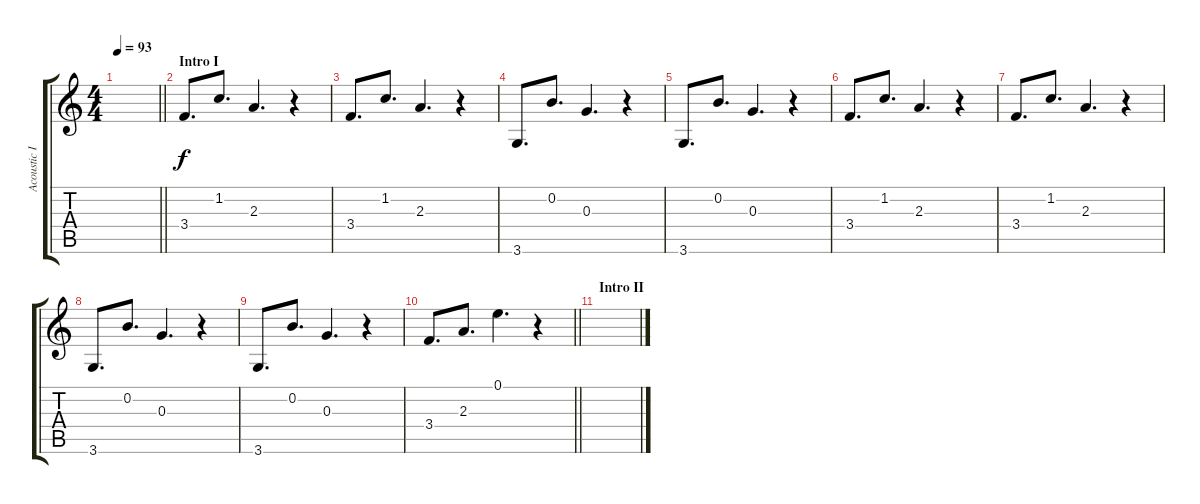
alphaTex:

\track ("Acoustic II" "Acoustic I") {instrument acousticguitarnylon}
\staff {score tabs}
\tuning (E4 B3 G3 D3 A2 E2) {hide}
\ts (4 4)
\tempo 93
\clef g2
\barLineRight lightlight
\ks c
|
\section ("" "Intro I")
3.4.8{d} 1.2.8{d} 2.3.4{d} r.4 |
3.4.8{d} 1.2.8{d} 2.3.4{d} r.4 |
3.6.8{d} 0.2.8{d} 0.3.4{d} r.4 |
3.6.8{d} 0.2.8{d} 0.3.4{d} r.4 |
3.4.8{d} 1.2.8{d} 2.3.4{d} r.4 |
3.4.8{d} 1.2.8{d} 2.3.4{d} r.4 |
3.6.8{d} 0.2.8{d} 0.3.4{d} r.4 |
3.6.8{d} 0.2.8{d} 0.3.4{d} r.4 |
\barLineRight lightlight
3.4.8{d} 2.3.8{d} 0.1.4{d} r.4 |
\section ("" "Intro II")
